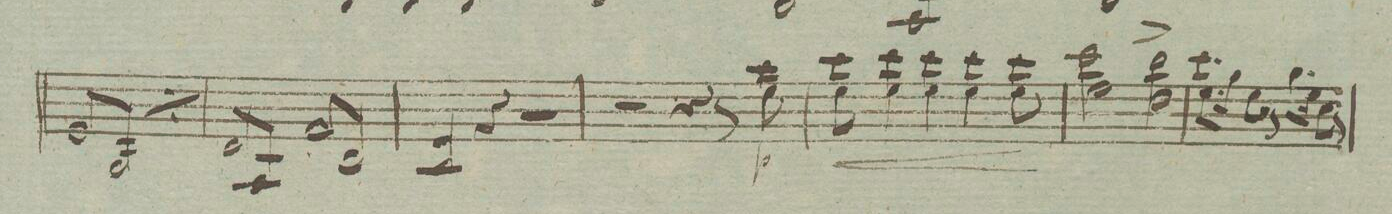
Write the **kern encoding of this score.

**kern	**dynam
*I"Violino. 2do	*
*clefG2	*
*k[]	*
*met(c|)	*
*M4/4	*
8e/L	.
8G/	.
8e/	.
8G/J	.
*rep	*
8e/L	.
8G/	.
8e/	.
8G/J	.
*Xrep	*
=51	=51
8d/L	.
8A/	.
8d/	.
8A/J	.
8f/L	.
8d/	.
8f/	.
8d/J	.
=52	=52
4c/ 4e	.
4r	.
2r	.
=53	=53
2r	.
4r	.
8r	.
8ee\ 8ccc	p
=54	=54
8ee\ 8ccc	<
4ee\ 4ccc	.
4ee\ 4ccc	.
4ee\ 4ccc	.
8ee\ 8ccc	[[
=55	=55
2ee\ 2ccc	.
2dd^\ 2bb	.
=56	=56
8.ee\L 8.ccc	.
16gg\Jk	.
8ee\	.
8r	.
8.gg\L	.
16ee\Jk	.
8cc\	.
8r	.
=57	=57
*-	*-
